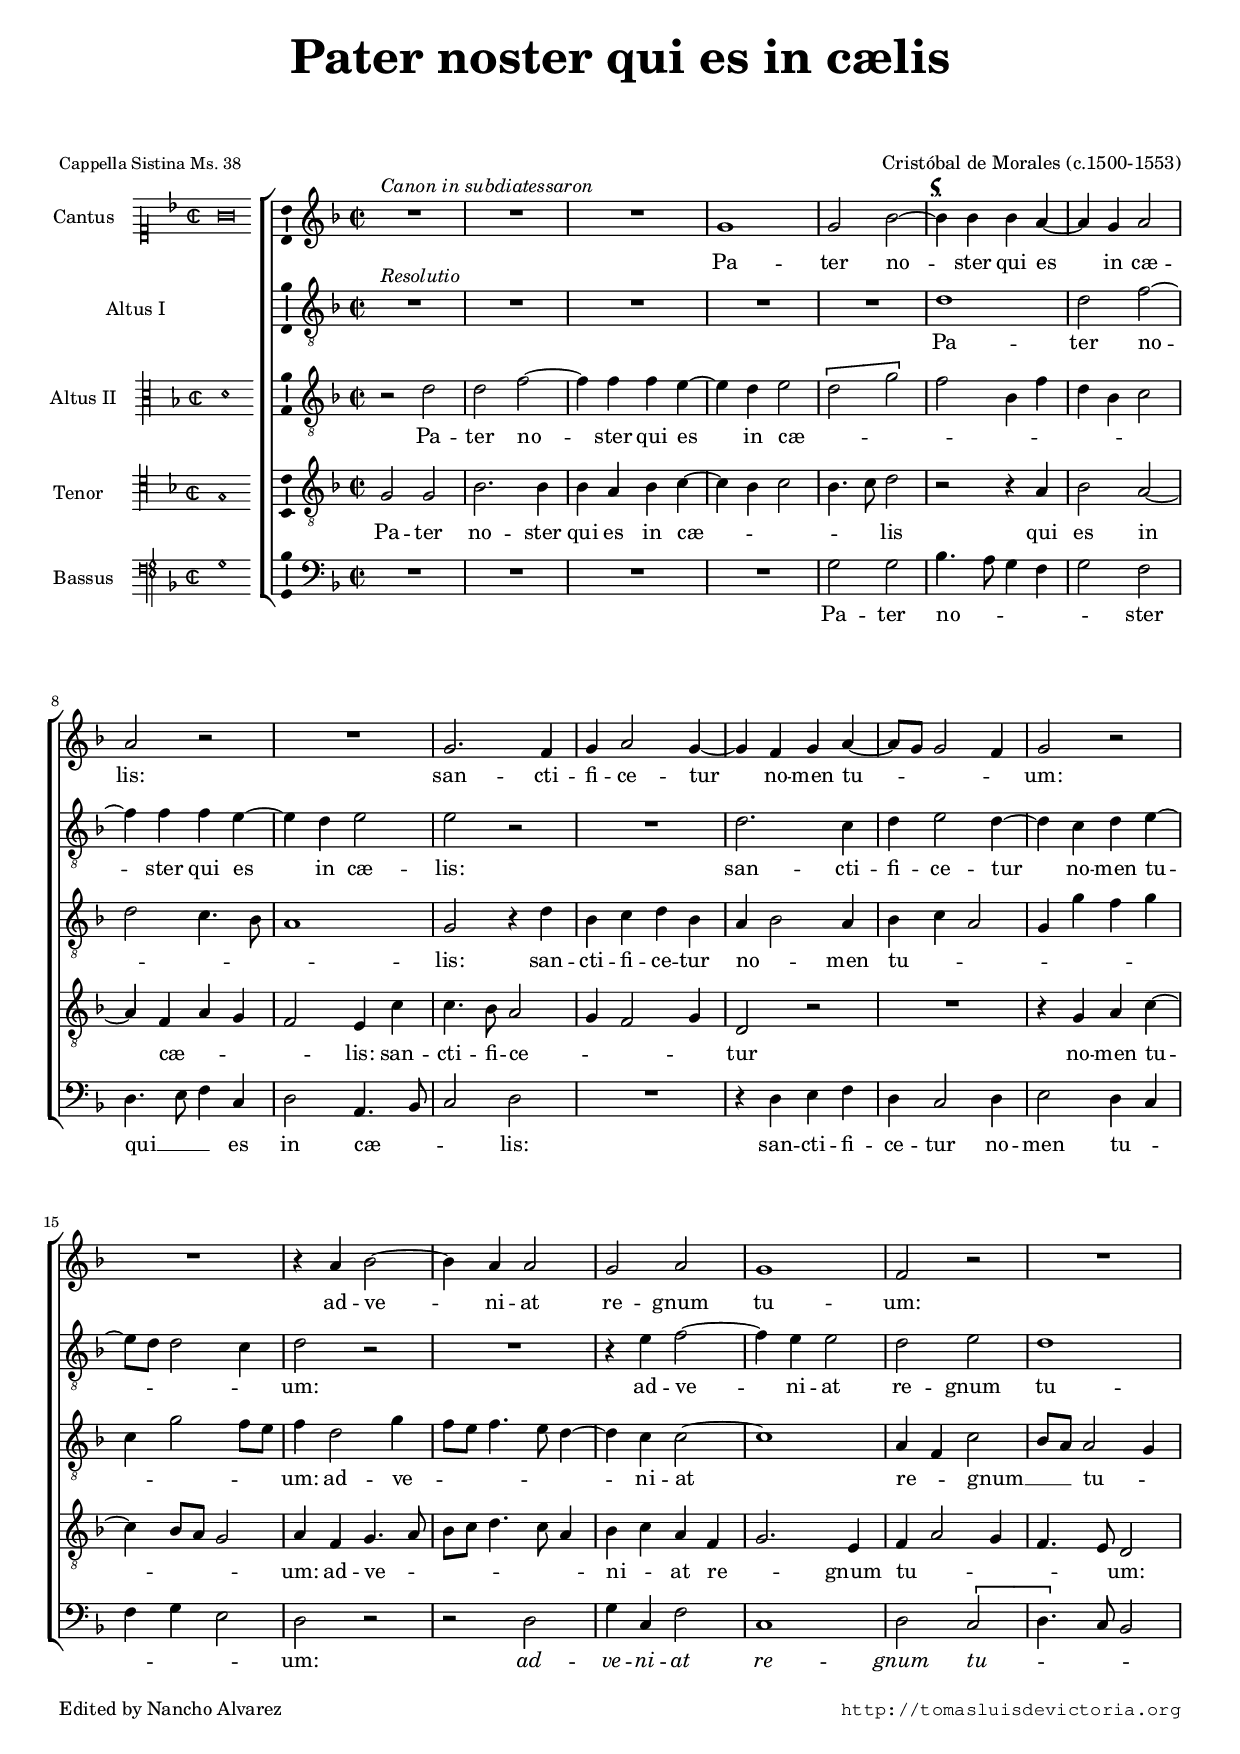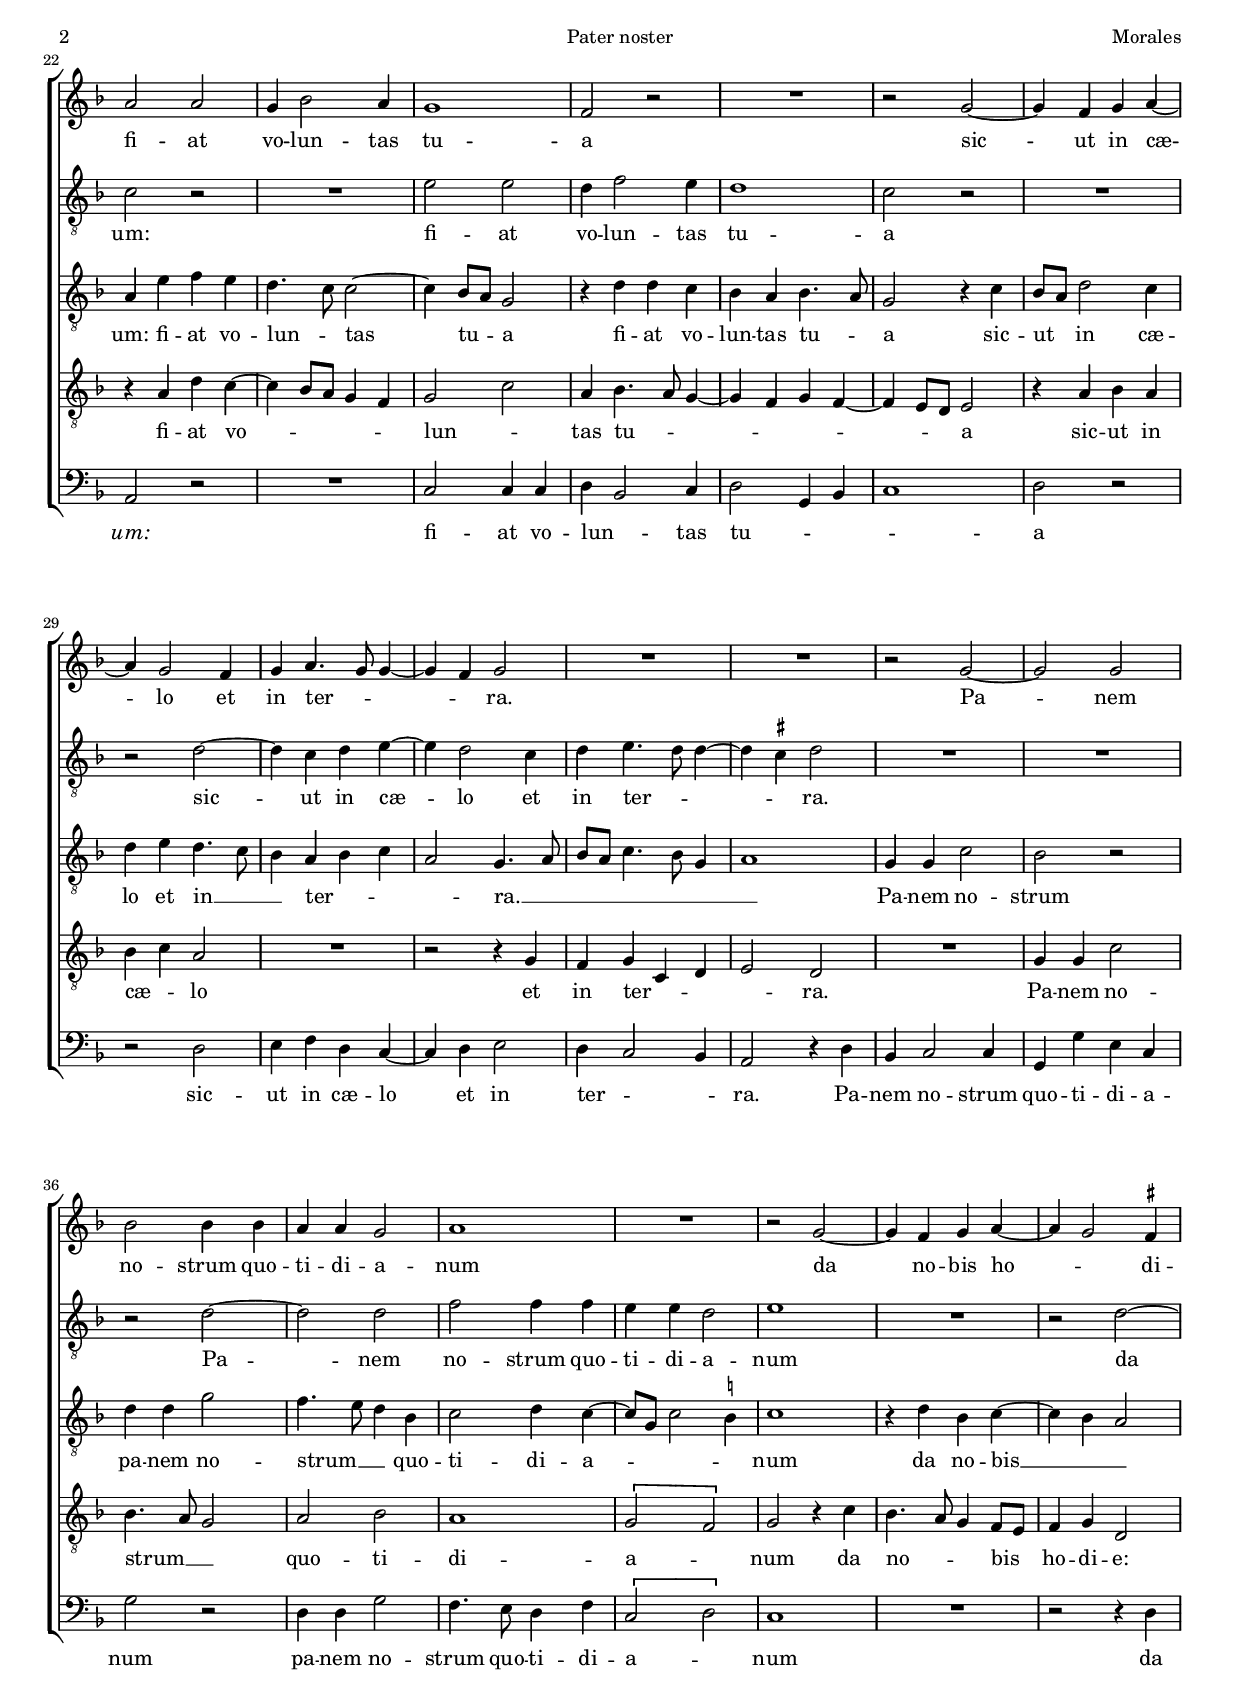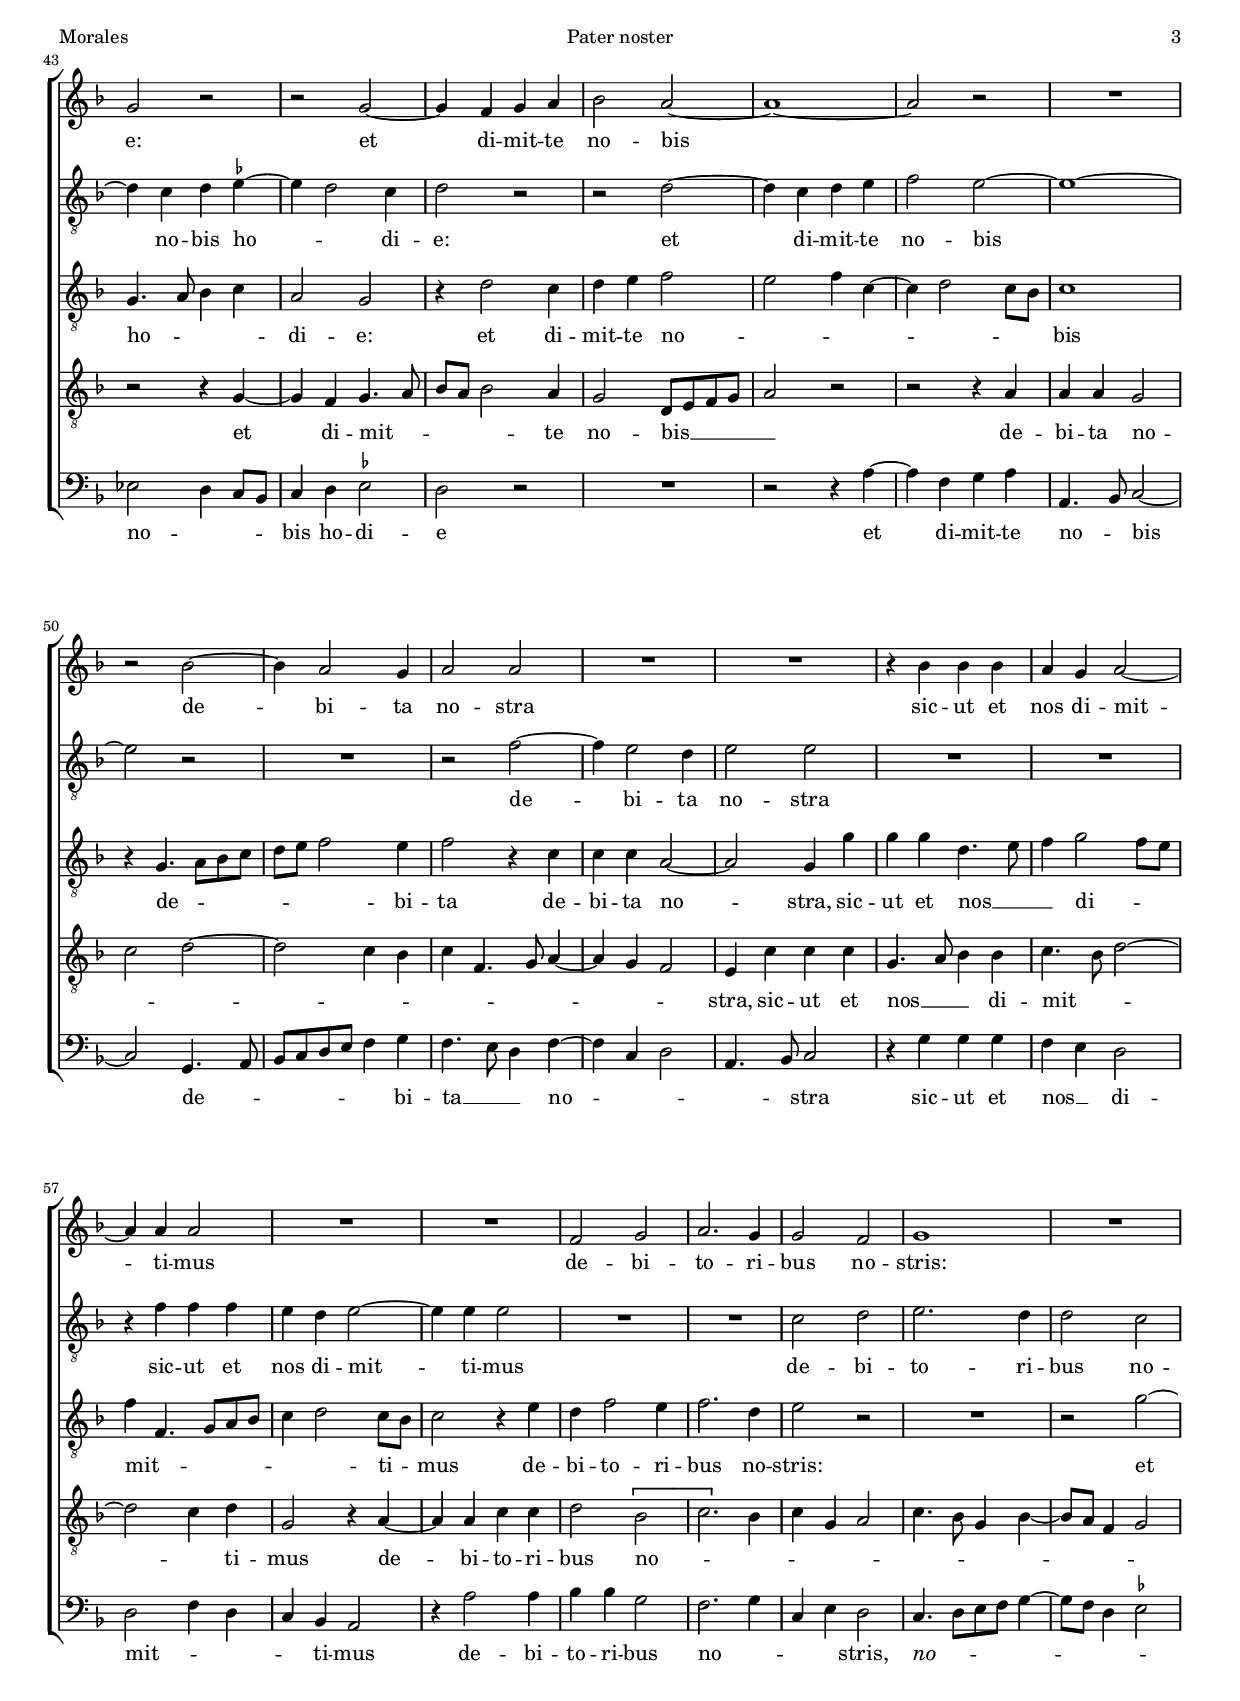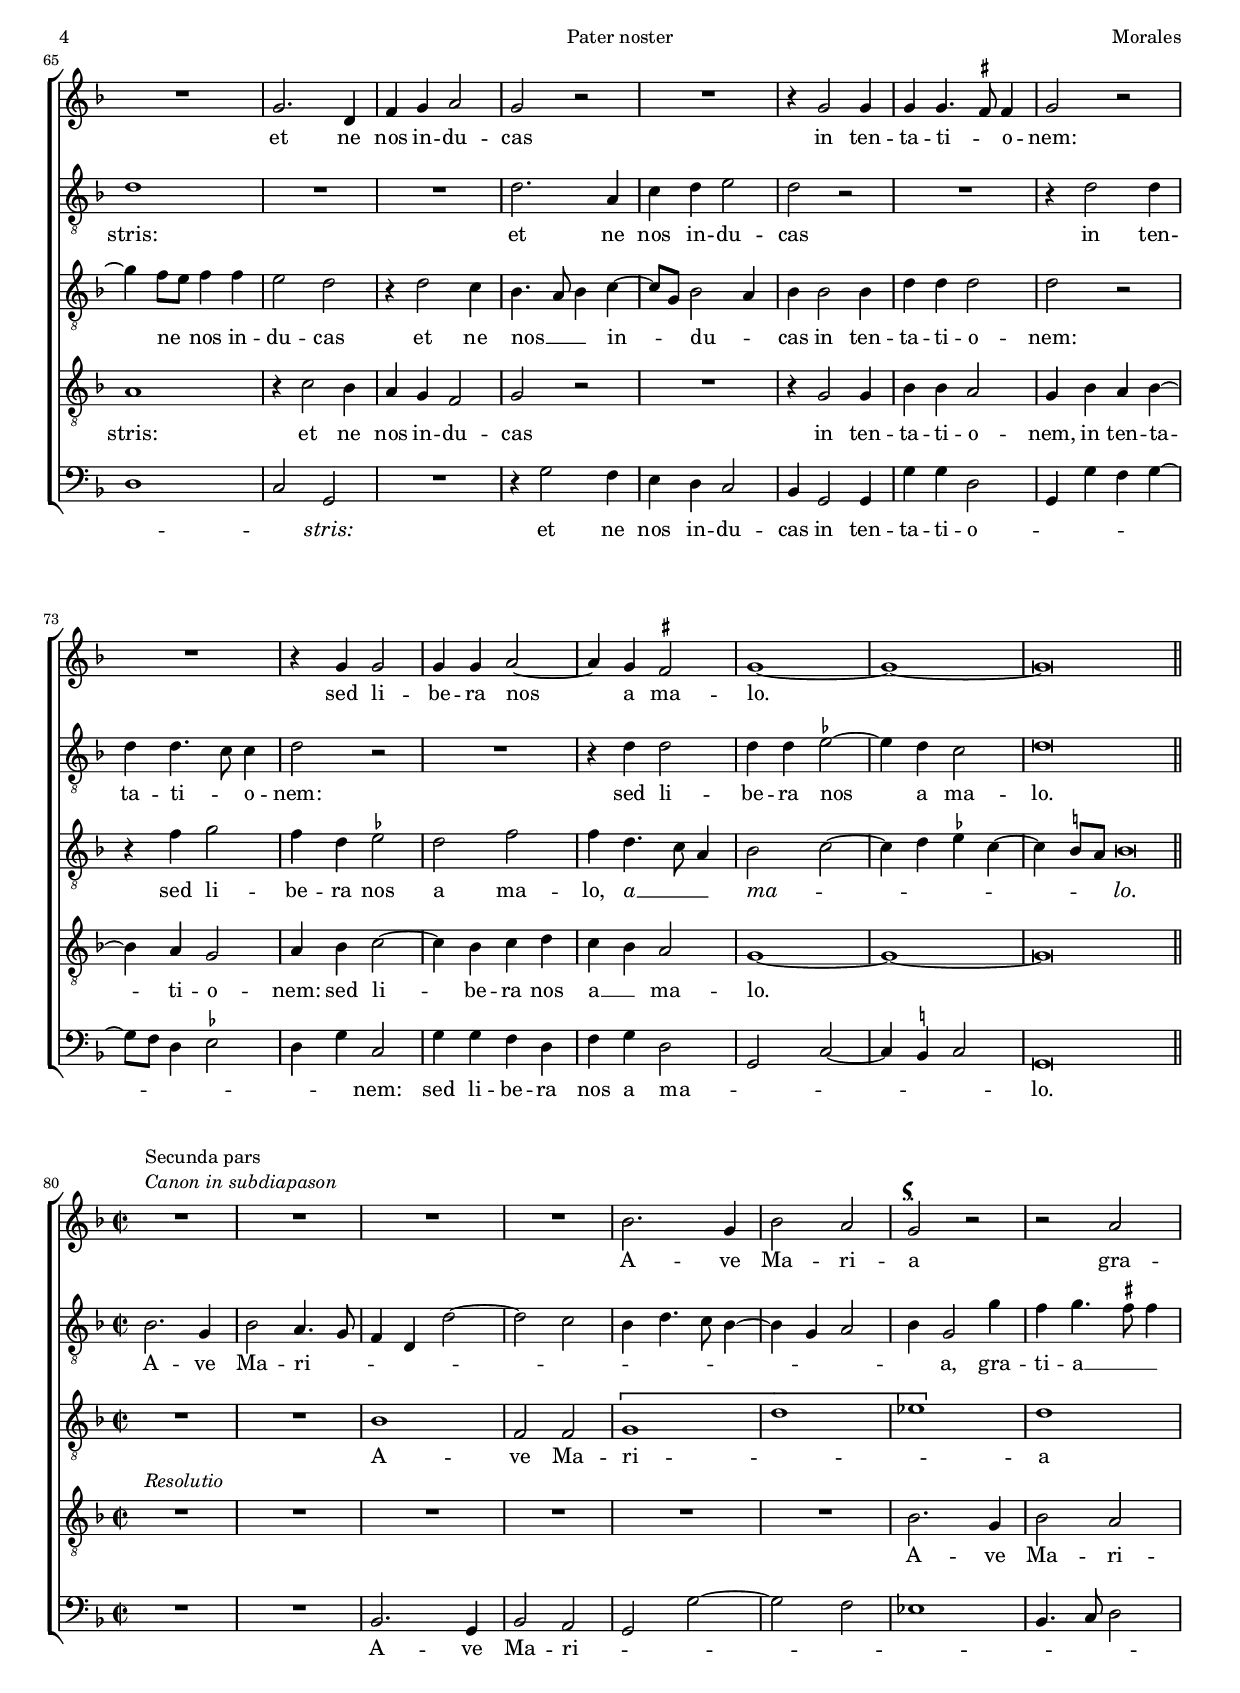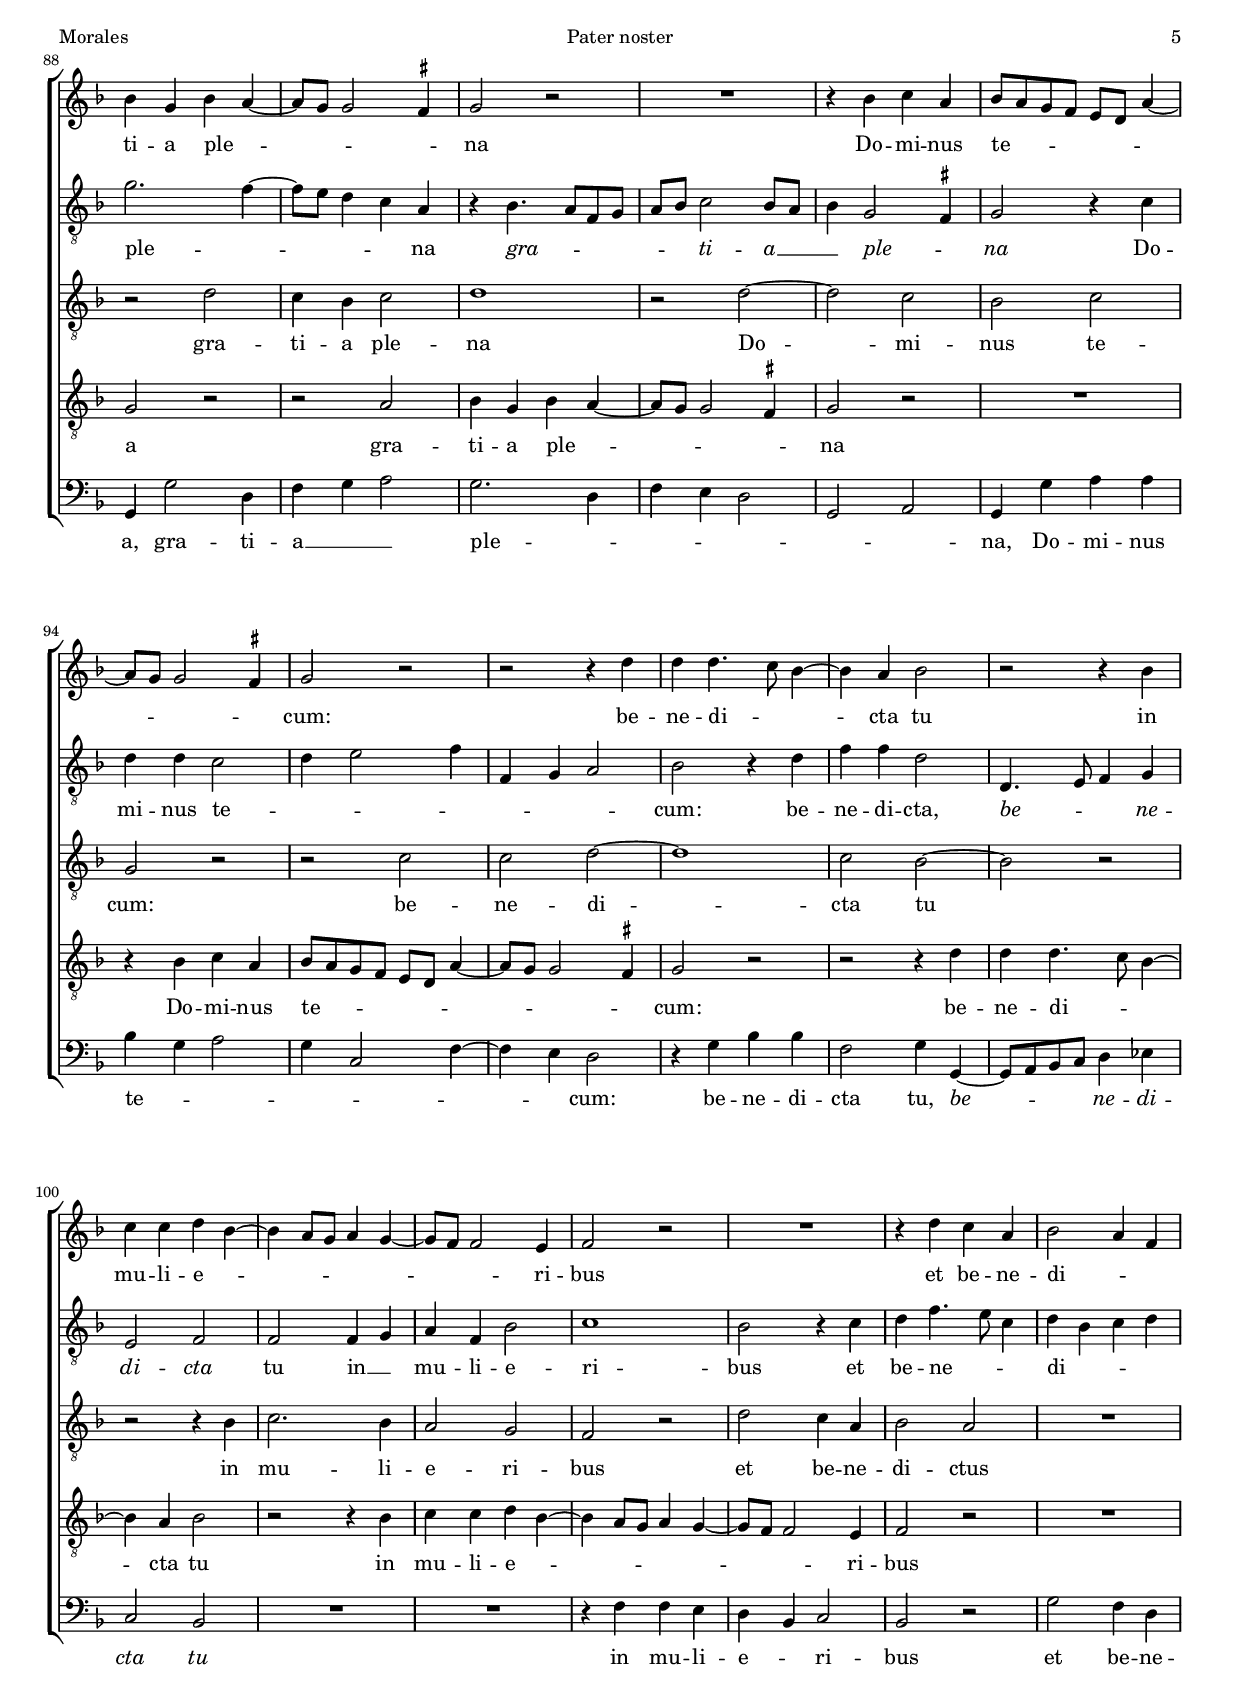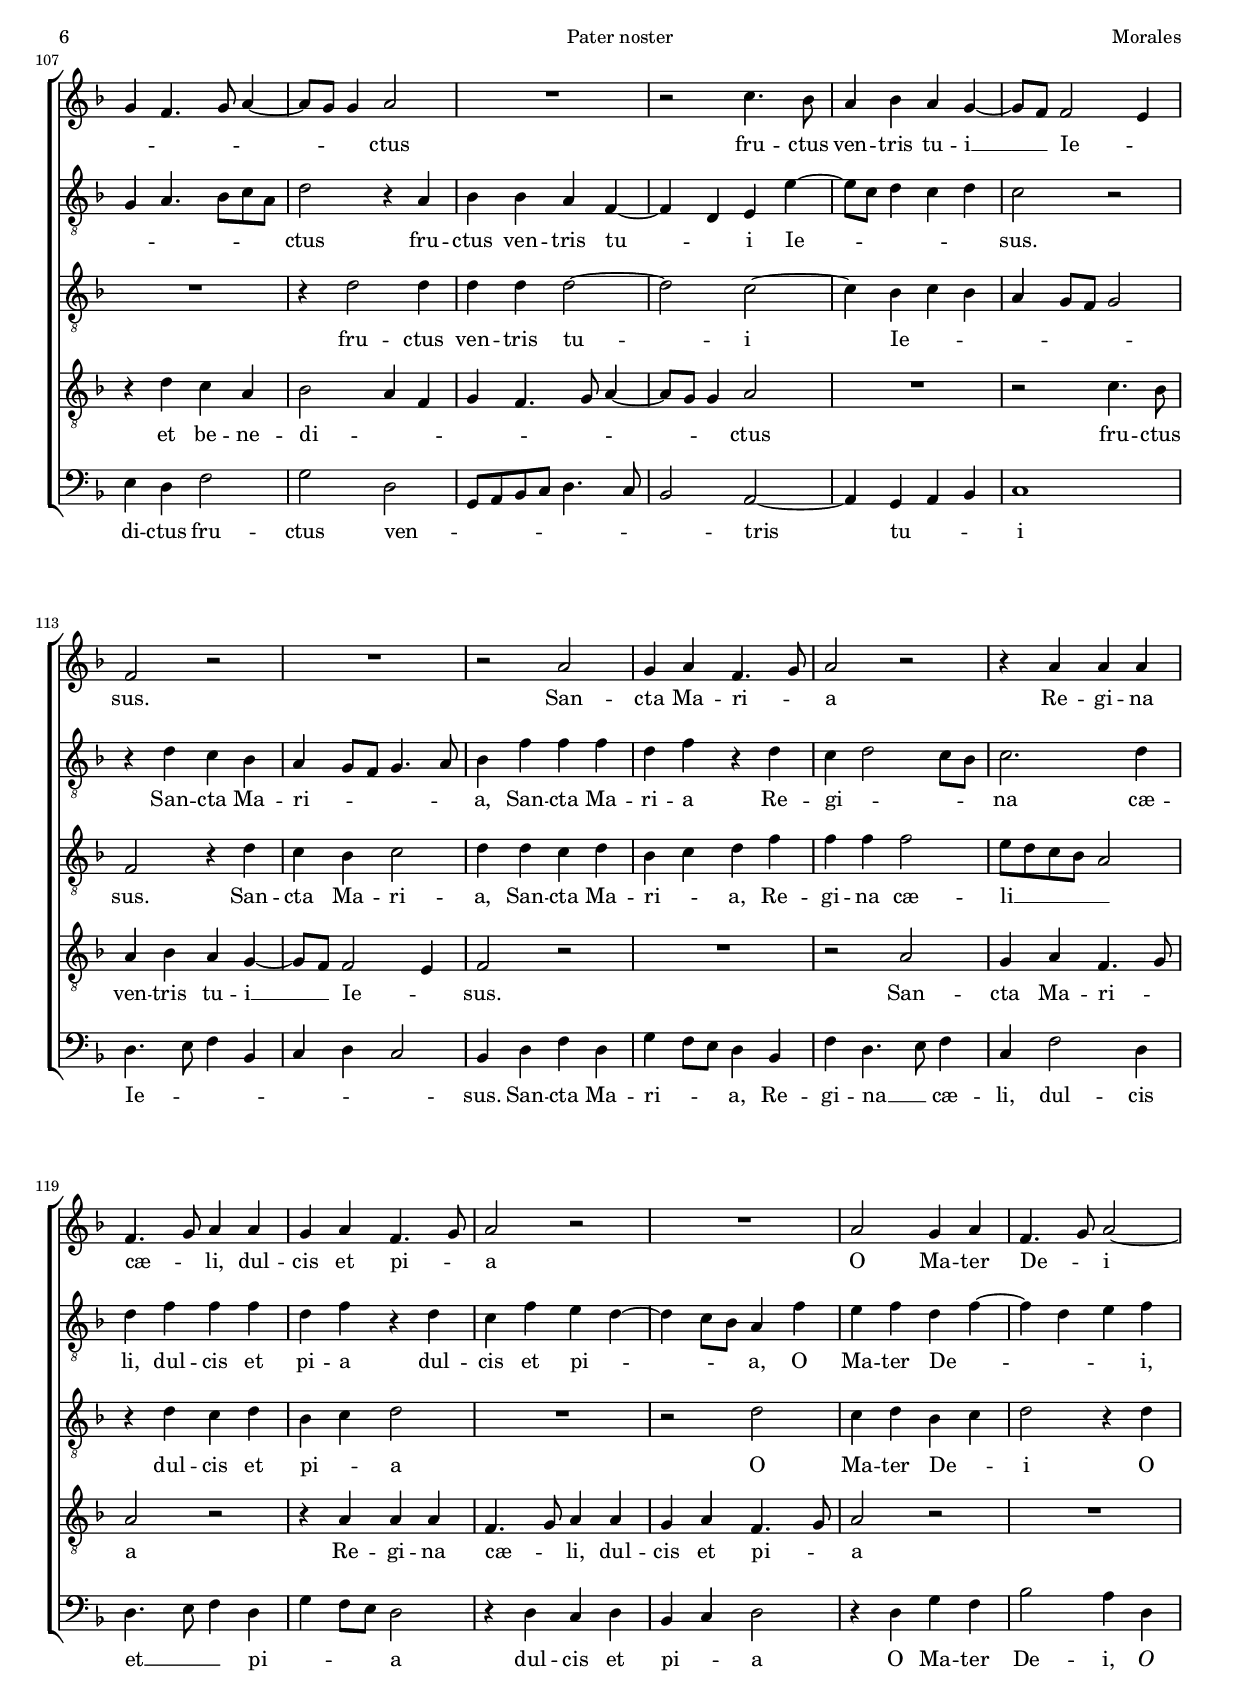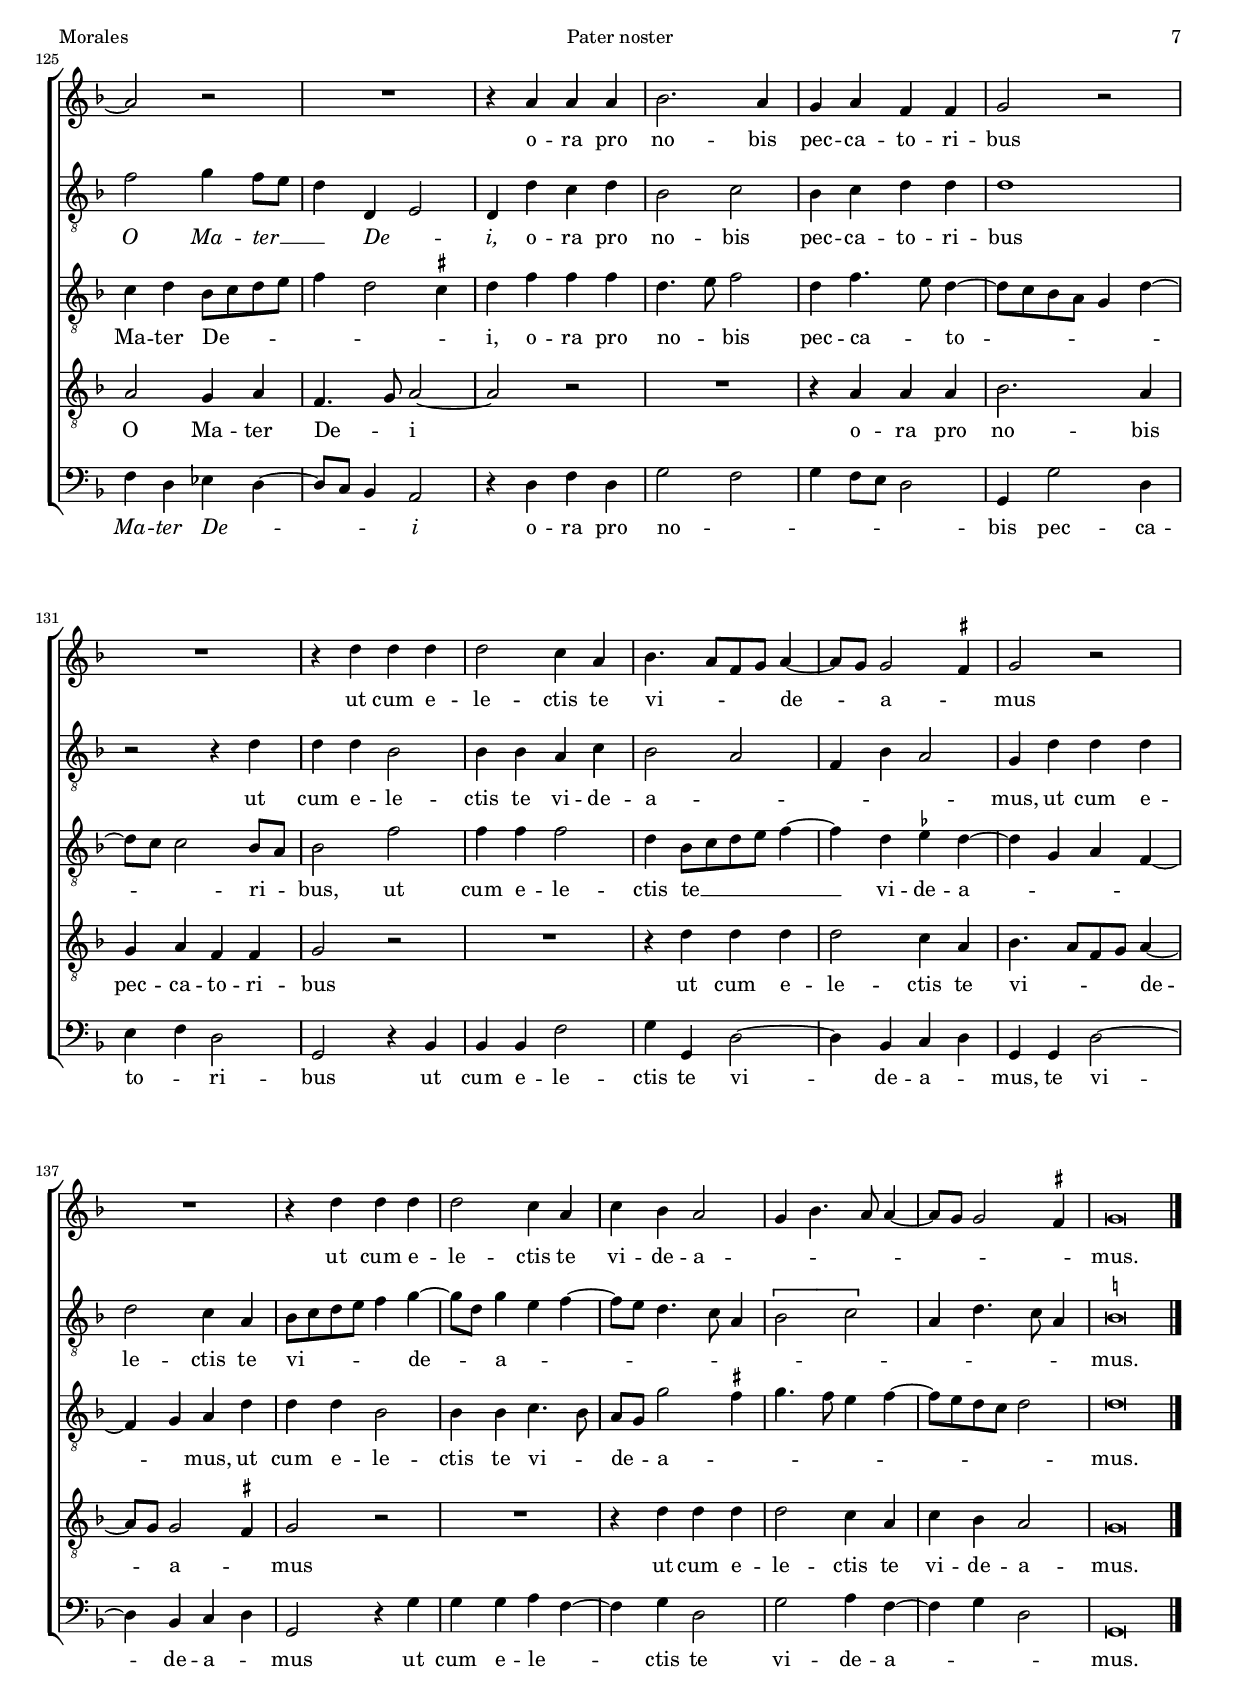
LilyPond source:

\version "2.18.0"

#(set-default-paper-size "a4")
#(set-global-staff-size 16.35)
#(ly:set-option 'point-and-click #f)
%mobile -s14.5 -i3.2

italicas=\override LyricText.font-shape = #'italic
rectas=\override LyricText.font-shape = #'upright
ss=\once \set suggestAccidentals = ##t
incipitwidth = 20

htitle="Pater noster"
hcomposer="Morales"

\header {
	title=\markup{\fontsize #4 "Pater noster qui es in cælis"}
	%subtitle=" "
	subsubtitle=\markup{\column{" " " " " "}}
	composer="Cristóbal de Morales (c.1500-1553)"
        pdfauthor=\composer
	%opus="(-)"
	poet=\markup{\smaller "Cappella Sistina Ms. 38"}
	% Ms. 38 Biblioteca Vaticana, Cappella Sistina
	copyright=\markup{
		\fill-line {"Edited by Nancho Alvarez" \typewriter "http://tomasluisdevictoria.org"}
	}
%	tagline=""
}

global={\key f \major \time 2/2 \skip 1*79 \bar "||" \break
	\override Score.TimeSignature.break-visibility = #'#(#f #t #t)
		\time 2/2 \skip 1*64 \bar "|."

}


cantus=\relative c''{
	\once \override TextScript.padding = #1
	s4*0^\markup{\italic "Canon in subdiatessaron"}
	R1*3
	g1
	g2 bes ~
	bes4^\markup{\smaller \musicglyph #"scripts.usignumcongruentiae"}
	 bes bes a ~
	a4 g a2
	a r
	R1
	g2. f4
	g4 a2 g4 ~
	g f g a ~
	a8 g g2 f4
	g2 r
	R1
	r4 a bes2 ~
	bes4 a a2
	g2 a
	g1
	f2 r
	R1
	a2 a
	g4 bes2 a4
	g1
	f2 r
	R1
	r2 g2 ~
	g4 f g a ~
	a g2 f4
	g a4. g8 g4 ~
	g4 f g2
	R1*2
	r2 g ~
	g g
	bes2 bes4 bes
	a a g2
	a1
	R1
	r2 g ~
	g4 f g a ~
	a g2 \ss fis4
	g2 r
	r g ~
	g4 f g a
	bes2 a ~
	a1 ~
	a2 r
	R1
	r2 bes ~
	bes4 a2 g4
	a2 a
	R1*2
	r4 bes4 bes bes
	a g a2 ~
	a4 a a2
	R1*2
	f2 g
	a2. g4
	g2 f
	g1
	R1*2
	g2. d4
	f g a2
	g2 r
	R1
	r4 g2 g4
	g g4. \ss fis8 fis4
	g2 r
	R1
	r4 g g2
	g4 g a2 ~
	a4 g \ss fis2
	g1 ~
	g ~
	g\breve*1/2
	\once \override TextScript.padding = #1.5
	s4*0^\markup{\column{"Secunda pars" \italic "Canon in subdiapason"}}
	R1*4
	bes2. g4
	bes2 a
	g2^\markup{\smaller \musicglyph #"scripts.usignumcongruentiae"} r
	r a
	bes4 g bes a ~
	a8 g g2 \ss fis4
	g2 r
	R1
	r4 bes c a
	bes8 a g f e d a'4 ~
	a8 g g2 \ss fis4
	g2 r
	r r4 d' 
	d4 d4. c8 bes4 ~
	bes a bes2
	r2 r4 bes
	c c d bes ~
	bes a8 g a4 g ~
	g8 f f2 e4
	f2 r
	R1
	r4 d' c a
	bes2 a4 f
	g f4. g8 a4 ~
	a8 g g4 a2
	R1
	r2 c4. bes8
	a4 bes a g ~
	g8 f f2 e4
	f2 r
	R1
	r2 a
	g4 a f4. g8
	a2 r
	r4 a a a
	f4. g8 a4 a
	g a f4. g8
	a2 r
	R1
	a2 g4 a
	f4. g8 a2 ~
	a r
	R1
	r4 a a a
	bes2. a4
	g a f f
	g2 r
	R1
	r4 d' d d
	d2 c4 a
	bes4. a8[ f g] a4 ~
	a8 g g2 \ss fis4
	g2 r
	R1
	r4 d' d d
	d2 c4 a 
	c bes a2
	g4 % ^\markup{\smaller \musicglyph #"scripts.usignumcongruentiae"}
	 bes4. a8 a4 ~
	a8 g g2 \ss fis4
	g\breve*1/2
}

altus=\relative c'{
	\once \override TextScript.padding = #1
	s4*0^\markup{\italic "Resolutio"}
	R1*5
	d1
	d2 f ~
	f4 f f e ~
	e d e2
	e2 r
	R1
	d2. c4
	d e2 d4 ~
	d c d e ~
	e8 d d2 c4
	d2 r
	R1
	r4 e4 f2 ~
	f4 e e2
	d2 e
	d1
	c2 r
	R1
	e2 e
	d4 f2 e4
	d1
	c2 r
	R1
	r2 d ~
	d4 c d e ~
	e4 d2 c4
	d4 e4. d8 d4 ~
	d \ss cis4 d2
	R1*2
	r2 d2 ~
	d d
	f2 f4 f
	e e d2
	e1
	R1
	r2 d2 ~
	d4 c d \ss ees4 ~
	ees d2 c4
	d2 r
	r d2 ~
	d4 c d e
	f2 e ~
	e1 ~
	e2 r
	R1
	r2 f2 ~
	f4 e2 d4
	e2 e
	R1*2
	r4 f f f
	e d e2 ~
	e4 e e2
	R1*2
	c2 d
	e2. d4
	d2 c
	d1
	R1*2
	d2. a4
	c4 d e2
	d r
	R1
	r4 d2 d4
	d d4. c8 c4 
	d2 r
	R1
	r4 d d2
	d4 d \ss ees2 ~ % CSIC e
	ees4 d c2
	d\breve*1/2
	bes2. g4
	bes2 a4. g8
	f4 d d'2 ~
	d c
	bes4 d4. c8 bes4 ~
	bes g a2
	bes4 g2 g'4
	f4 g4. \ss fis8 fis4
	g2. f4 ~
	f8 e d4 c a
	r4 bes4. a8 f g
	a bes c2 bes8 a
	bes4 g2 \ss fis4
	g2 r4 c
	d d c2
	d4 e2 f4
	f, g a2
	bes2 r4 d
	f f d2
	d,4. e8 f4 g
	e2 f % CSIC \ss ees
	f2 f4 g
	a4 f bes2
	c1
	bes2 r4 c
	d4 f4. e8 c4 % CSIC \ss ees
	d4 bes c d
	g,4 a4. bes8 c a
	d2 r4 a
	bes bes a f ~
	f d e e' ~
	e8 c d4 c d
	c2 r
	r4 d c bes
	a4 g8 f g4. a8
	bes4 f' f f
	d f r d
	c d2 c8 bes
	c2. d4
	d f f f
	d f r d
	c f e d ~
	d c8 bes a4 f'
	e4 f d f ~
	f d e f
	f2 g4 f8 e
	d4 d, e2
	d4 d' c d
	bes2 c
	bes4 c d d
	d1
	r2 r4 d
	d d bes2
	bes4 bes a c
	bes2 a
	f4 bes a2
	g4 d' d d
	d2 c4 a
	bes8 c d e f4 g ~
	g8 d g4 e f ~
	f8 e d4. c8 a4
	\[bes2 c\]
	a4 d4. c8 a4
	\ss b\breve*1/2
}

altusdos=\relative c'{
	r2 d 
	d f ~
	f4 f f e ~
	e d e2
	\[d2 g\]
	f2 bes,4 f'
	d bes c2
	d c4. bes8
	a1
	g2 r4 d'
	bes4 c d bes
	a bes2 a4
	bes c a2
	g4 g' f g
	c, g'2 f8 e
	f4 d2 g4
	f8 e f4. e8 d4 ~
	d c c2 ~
	c1
	a4 f c'2
	bes8 a a2 g4
	a4 e' f e
	d4. c8 c2 ~
	c4 bes8 a g2
	r4 d' d c
	bes4 a bes4. a8
	g2 r4 c
	bes8 a d2 c4
	d e d4. c8
	bes4 a bes c
	a2 g4. a8
	bes a c4. bes8 g4
	a1
	g4 g c2
	bes r
	d4 d g2
	f4. e8 d4 bes
	c2 d4 c ~
	c8 g c2 \ss b4
	c1
	r4 d bes c ~
	c4 bes a2
	g4. a8 bes4 c
	a2 g
	r4 d'2 c4
	d e f2
	e2 f4 c ~
	c d2 c8 bes
	c1
	r4 g4. a8 bes c
	d e f2 e4
	f2 r4 c
	c c a2 ~
	a g4 g'
	g g d4. e8
	f4 g2 f8 e
	f4 f,4. g8 a bes
	c4 d2 c8 bes % CSIC \ss b
	c2 r4 e
	d f2 e4
	f2. d4
	e2 r
	R1
	r2 g ~
	g4 f8 e f4 f
	e2 d
	r4 d2 c4
	bes4. a8 bes4 c ~
	c8 g bes2 a4
	bes4 bes2 bes4
	d d d2
	d r
	r4 f g2
	f4 d \ss ees2
	d f
	f4 d4. c8 a4
	bes2 c ~
	c4 d \ss ees c ~
	c \ss b8 a b\breve*1/4
	R1*2
	bes1
	f2 f
	\[g1
	d'
	ees\]
	d
	r2 d
	c4 bes c2
	d1
	r2 d ~
	d2 c
	bes c
	g r
	r c
	c d ~
	d1
	c2 bes ~
	bes r
	r r4 bes
	c2. bes4
	a2 g
	f r
	d' c4 a
	bes2 a
	R1*2
	r4 d2 d4
	d d d2 ~
	d c ~
	c4 bes c bes
	a4 g8 f g2
	f2 r4 d'
	c bes c2
	d4 d c d
	bes c d f
	f f f2
	e8 d c bes a2
	r4 d c d
	bes c d2
	R1
	r2 d
	c4 d bes c
	d2 r4 d
	c d bes8 c d e
	f4 d2 \ss cis4
	d f f f
	d4 .e8 f2
	d4 f4. e8 d4 ~
	d8 c bes a g4 d' ~
	d8 c c2 bes8 a
	bes2 f'
	f4 f f2
	d4 bes8[ c d e] f4 ~
	f d \ss ees d ~
	d g, a f ~
	f g a d
	d4 d bes2
	bes4 bes c4. bes8
	a g g'2 \ss fis4
	g4. f8 e4 f ~
	f8 e d c d2
	d\breve*1/2
}

tenor=\relative c'{
	g2 g
	bes2. bes4
	bes a bes c ~
	c bes c2
	bes4. c8 d2
	r2 r4 a
	bes2 a ~
	a4 f a g
	f2 e4 c'
	c4. bes8 a2
	g4 f2 g4
	d2 r
	R1
	r4 g a c ~
	c bes8 a g2
	a4 f g4. a8
	bes c d4. c8 a4
	bes c a f
	g2. e4
	f4 a2 g4
	f4. e8 d2
	r4 a' d c ~
	c bes8 a g4 f
	g2 c
	a4 bes4. a8 g4 ~
	g4 f g f ~
	f e8 d e2
	r4 a bes a
	bes c a2
	R1
	r2 r4 g
	f g c, d
	e2 d
	R1
	g4 g c2
	bes4. a8 g2
	a bes
	a1
	\[g2 f\]
	g2 r4 c
	bes4. a8 g4 f8 e
	f4 g d2
	r2 r4 g ~
	g f g4. a8
	bes a bes2 a4
	g2 d8 e f g
	a2 r
	r2 r4 a
	a a g2
	c2 d ~
	d c4 bes
	c4 f,4. g8 a4 ~
	a g f2
	e4 c' c c
	g4. a8 bes4 bes
	c4. bes8 d2 ~
	d2 c4 d
	g,2 r4 a ~
	a a c c
	d2 \[bes
	c2.\] bes4
	c g a2
	c4. bes8 g4 bes ~
	bes8 a f4 g2
	a1
	r4 c2 bes4
	a4 g f2
	g r
	R1
	r4 g2 g4
	bes bes a2
	g4 bes a bes ~
	bes a g2
	a4 bes c2 ~
	c4 bes c d
	c bes a2
	g1 ~
	g ~
	g\breve*1/2
	\once \override TextScript.padding = #1.5
	s4*0^\markup{\italic "Resolutio"}
	R1*6
	bes2. g4
	bes2 a
	g r
	r a
	bes4 g bes a ~
	a8 g g2 \ss fis4
	g2 r
	R1
	r4 bes c a
	bes8 a g f e d a'4 ~
	a8 g g2 \ss fis4
	g2 r
	r2 r4 d'
	d d4. c8 bes4 ~
	bes a bes2
	r2 r4 bes
	c c d bes ~
	bes a8 g a4 g ~
	g8 f f2 e4 % CSIC \ss ees
	f2 r
	R1
	r4 d' c a
	bes2 a4 f
	g4 f4. g8 a4 ~
	a8 g g4 a2
	R1
	r2 c4. bes8
	a4 bes a g ~
	g8 f f2 e4
	f2 r
	R1
	r2 a
	g4 a f4. g8
	a2 r
	r4 a a a
	f4. g8 a4 a
	g a f4. g8
	a2 r
	R1
	a2 g4 a
	f4. g8 a2 ~
	a r
	R1
	r4 a a a
	bes2. a4
	g a f f
	g2 r
	R1
	r4 d' d d
	d2 c4 a
	bes4. a8[ f g] a4 ~
	a8 g g2 \ss fis4
	g2 r
	R1
	r4 d' d d
	d2 c4 a
	c bes a2
	g\breve*1/2
}

bassus=\relative c'{
	R1*4
	g2 g
	bes4. a8 g4 f
	g2 f
	d4. e8 f4 c
	d2 a4. bes8
	c2 d
	R1
	r4 d e f
	d c2 d4
	e2 d4 c
	f g e2
	d2 r
	r d
	g4 c, f2
	c1
	d2 \[c
	d4.\] c8 bes2
	a r
	R1
	c2 c4 c
	d bes2 c4
	d2 g,4 bes
	c1
	d2 r
	r d
	e4 f d c ~
	c4 d e2
	d4 c2 bes4
	a2 r4 d
	bes c2 c4
	g g' e c
	g'2 r
	d4 d g2
	f4. e8 d4 f
	\[c2 d\]
	c1
	R1
	r2 r4 d
	ees2 d4 c8 bes
	c4 d \ss ees2
	d r
	R1
	r2 r4 a' ~
	a f g a
	a,4. bes8 c2 ~
	c g4. a8
	bes c d e f4 g
	f4. e8 d4 f ~
	f c d2
	a4. bes8 c2
	r4 g' g g
	f e d2
	d2 f4 d
	c bes a2
	r4 a'2 a4
	bes bes g2
	f2. g4
	c,4 e d2
	c4. d8[ e f] g4 ~
	g8 f d4 \ss ees2
	d1
	c2 g
	R1
	r4 g'2 f4
	e4 d c2
	bes4 g2 g4
	g'4 g d2
	g,4 g' f g ~
	g8 f d4 \ss ees2
	d4 g c,2
	g'4 g f d
	f g d2
	g,2 c ~
	c4 \ss b c2 
	g\breve*1/2 
	R1*2
	bes2. g4
	bes2 a
	g g' ~
	g f
	ees1
	bes4. c8 d2
	g,4 g'2 d4
	f g a2
	g2. d4
	f4 e d2 % CSIC \ss ees
	g,2 a
	g4 g' a a
	bes g a2
	g4 c,2 f4 ~
	f e d2 % CSIC \ss ees
	r4 g bes bes
	f2 g4 g, ~
	g8 a bes c d4 ees
	c2 bes
	R1*2
	r4 f' f e % CSIC \ss ees
	d4 bes c2
	bes r
	g'2 f4 d
	e4 d f2 % CSIC \ss ees
	g2 d
	g,8 a bes c d4. c8
	bes2 a ~
	a4 g a bes
	c1
	d4. e8 f4 bes,
	c d c2
	bes4 d f d
	g f8 e d4 bes
	f' d4. e8 f4
	c4 f2 d4
	d4. e8 f4 d
	g f8 e d2
	r4 d c d 
	bes c d2
	r4 d g f
	bes2 a4 d,
	f d ees d ~
	d8 c bes4 a2
	r4 d f d
	g2 f
	g4 f8 e d2
	g,4 g'2 d4
	e f d2
	g,2 r4 bes
	bes bes f'2
	g4 g, d'2 ~
	d4 bes c d
	g, g d'2 ~
	d4 bes c d
	g,2 r4 g' 
	g g a f ~
	f g d2
	g a4 f ~
	f g d2
	g,\breve*1/2
}

textocantus=\lyricmode{
Pa -- ter no -- ster qui es in cæ -- lis:
san -- cti -- fi -- ce -- tur no -- men tu -- _ _ _ um:
ad -- ve -- ni -- at re -- gnum tu -- um:
fi -- at vo -- lun -- tas tu -- a
sic -- ut in cæ -- lo et in ter -- _ _ _ ra.
Pa -- nem no -- strum quo -- ti -- di -- a -- num
da no -- bis ho -- _ di -- e:
et di -- mit -- te no -- bis
de -- bi -- ta no -- stra
sic -- ut et nos di -- mit -- ti -- mus
de -- bi -- to -- ri -- bus no -- stris:
et ne nos in -- du -- cas
in ten -- ta -- ti -- _ o -- nem:
sed li -- be -- ra nos a ma -- lo.
A -- ve Ma -- ri -- a
gra -- ti -- a ple -- _ _ _ _ na
Do -- mi -- nus te -- _ _ _ _ _ _ _ _ _ cum:
be -- ne -- di -- _ _ cta tu
in mu -- li -- e -- _ _ _ _ _ _ _ ri -- bus
et be -- ne -- di -- _ _ _ _ _ _ _ _ ctus
fru -- ctus ven -- tris tu -- i __ _ Ie -- _ sus.
San -- cta Ma -- ri -- _ a
Re -- gi -- na cæ -- _ li,
dul -- cis et pi -- _ a
O Ma -- ter De -- _ i
o -- ra pro no -- bis pec -- ca -- to -- ri -- bus
ut cum e -- le -- ctis te vi -- _ _ _ de -- _ a -- _ mus
ut cum e -- le -- ctis te vi -- de -- a -- _ _ _ _ _ _ _ mus.
}

textoaltus=\lyricmode{
Pa -- ter no -- ster qui es in cæ -- lis:
san -- cti -- fi -- ce -- tur no -- men tu -- _ _ _ um:
ad -- ve -- ni -- at re -- gnum tu -- um:
fi -- at vo -- lun -- tas tu -- a
sic -- ut in cæ -- lo et in ter -- _ _ _ ra.
Pa -- nem no -- strum quo -- ti -- di -- a -- num
da no -- bis ho -- _ di -- e:
et di -- mit -- te no -- bis
de -- bi -- ta no -- stra
sic -- ut et nos di -- mit -- ti -- mus
de -- bi -- to -- ri -- bus no -- stris:
et ne nos in -- du -- cas
in ten -- ta -- ti -- _ o -- nem:
sed li -- be -- ra nos a ma -- lo.
A -- ve Ma -- ri -- _ _ _ _ _ _ _ _ _ _ _ _ a,
gra -- ti -- a __ _ _ ple -- _ _ _ _ na
\italicas
gra -- _ _ _ _ _ ti -- a __ _ _ ple -- _ na
\rectas 
Do -- mi -- nus te -- _ _ _ _ _ _ cum:
be -- ne -- di -- cta,
\italicas 
be -- _ _ ne -- di -- cta
\rectas 
tu in __ _ mu -- li -- e -- ri -- bus
et be -- ne -- _ _ di -- _ _ _ _ _ _ _ _ ctus
fru -- ctus ven -- tris tu -- _ i Ie -- _ _ _ _ sus.
San -- cta Ma -- ri -- _ _ _ _ a,
San -- cta Ma -- ri -- a
Re -- gi -- _ _ _ na
cæ -- li,
dul -- cis et pi -- a
dul -- cis et pi -- _ _ _ a,
O Ma -- ter De -- _ _ _ i,
\italicas 
O Ma -- ter __ _ _ De -- _ i,
\rectas 
o -- ra pro no -- bis pec -- ca -- to -- ri -- bus
ut cum e -- le -- ctis te vi -- de -- a -- _ _ _ _ mus,
ut cum e -- le -- ctis te vi -- _ _ _ _ de -- _ a -- _ _ _ _ _ _ _ _ _ _ _ _ mus.
}

textoaltusdos=\lyricmode{
Pa -- ter no -- ster qui es in cæ -- _ _ _ _ _ _ _ _ _ _ _ _ lis:
san -- cti -- fi -- ce -- tur no -- _ men tu -- _ _ _ _ _ _ _ _ _ _ um:
ad -- ve -- _ _ _ _ _ ni -- at
re -- _ gnum __ _ _ tu -- _ um:
fi -- at vo -- lun -- _ tas tu -- _ a
fi -- at vo -- lun -- tas tu -- _ a
sic -- ut _ in cæ -- lo et in __ _ _ ter -- _ _ _ ra. __ _ _ _ _ _ _ _ 
Pa -- nem no -- strum
pa -- nem no -- strum __ _ _ quo -- ti -- di -- a -- _ _ _ num
da no -- bis __ _ _ ho -- _ _ _ di -- e:
et di -- mit -- te no -- _ _ _ _ _ _ bis
de -- _ _ _ _ _ _ bi -- ta
de -- bi -- ta no -- stra,
sic -- ut et nos __ _ _ di -- _ _ mit -- _ _ _ _ _ _ ti -- _ mus
de -- bi -- to -- ri -- bus no -- stris:
et ne _ nos in -- du -- cas
et ne nos __ _ _ in -- _ du -- _ cas in ten -- ta -- ti -- o -- nem:
sed li -- be -- ra nos a ma -- lo,
\italicas 
a __ _ _ ma -- _ _ _ _ _ _ lo.
\rectas 
A -- ve Ma -- ri -- _ _ a
gra -- ti -- a ple -- na
Do -- mi -- nus te -- cum:
be -- ne -- di -- cta tu
in mu -- li -- e -- ri -- bus
et be -- ne -- di -- ctus
fru -- ctus ven -- tris tu -- i Ie -- _ _ _ _ _ _ sus.
San -- cta Ma -- ri -- a,
San -- cta Ma -- ri -- _ a,
Re -- gi -- na cæ -- li __ _ _ _ _ 
dul -- cis et pi -- _ a
O Ma -- ter De -- _ i
O Ma -- ter De -- _ _ _ _ _ _ i,
o -- ra pro no -- _ bis pec -- ca -- _ to -- _ _ _ _ _ _ _ ri -- _ bus,
ut cum e -- le -- ctis te __ _ _ _ _ vi -- de -- a -- _ _ _ _ mus,
ut cum e -- le -- ctis te vi -- _ de -- _ a -- _ _ _ _ _ _ _ _ _ mus.
}

textotenor=\lyricmode{
Pa -- ter no -- ster qui es in cæ -- _ _ _ _ lis
qui es in cæ -- _ _ _ lis:
san -- cti -- fi -- ce -- _ _ _ tur
no -- men tu -- _ _ _ um:
ad -- ve -- _ _ _ _ _ _ ni -- _ at re -- _ gnum tu -- _ _ _ _ um:
fi -- at vo -- _ _ _ _ lun -- _ tas tu -- _ _ _ _ _ _ _ a
sic -- ut in cæ -- _ lo et in ter -- _ _ _ ra.
Pa -- nem no -- strum __ _ _ quo -- ti -- di -- a -- _ num
da no -- _ _ bis _ ho -- di -- e:
et di -- mit -- _ _ _ _ te no -- bis __ _ _ _ _
de -- bi -- ta no -- _ _ _ _ _ _ _ _ _ _ stra,
sic -- ut et nos __ _ _ di -- mit -- _ _ _ ti -- mus
de -- bi -- to -- ri -- bus no -- _ _ _ _ _ _ _ _ _ _ _ _ stris:
et ne nos in -- du -- cas in ten -- ta -- ti -- o -- nem,
in ten -- ta -- ti -- o -- nem:
sed li -- be -- ra nos a __ _ ma -- lo.
A -- ve Ma -- ri -- a
gra -- ti -- a ple -- _ _ _ _ na
Do -- mi -- nus te -- _ _ _ _ _ _ _ _ _ cum:
be -- ne -- di -- _ _ cta tu
in mu -- li -- e -- _ _ _ _ _ _ _ ri -- bus
et be -- ne -- di -- _ _ _ _ _ _ _ _ ctus
fru -- ctus ven -- tris tu -- i __ _ Ie -- _ sus.
San -- cta Ma -- ri -- _ a
Re -- gi -- na cæ -- _ li,
dul -- cis et pi -- _ a
O Ma -- ter De -- _ i
o -- ra pro no -- bis pec -- ca -- to -- ri -- bus
ut cum e -- le -- ctis te vi -- _ _ _ de -- _ a -- _ mus
ut cum e -- le -- ctis te vi -- de -- a -- mus.

}

textobassus=\lyricmode{
Pa -- ter no -- _ _ _ _ ster qui __ _ _ es in cæ -- _ _ lis:
san -- cti -- fi -- ce -- tur no -- men tu -- _ _ _ _ um:
\italicas ad -- ve -- ni -- at re -- gnum tu -- _ _ _ um: \rectas 
fi -- at vo -- lun -- _ tas tu -- _ _ _ a
sic -- ut in cæ -- lo et in ter -- _ _ ra.
Pa -- nem no -- strum quo -- ti -- di -- a -- num
pa -- nem no -- strum quo -- ti -- di -- a -- _ num
da no -- _ _ _ bis ho -- di -- e
et di -- mit -- te no -- _ bis de -- _ _ _ _ _ _ bi -- ta __ _ _ no -- _ _ _ _ stra
sic -- ut et nos __ _ di -- mit -- _ _ _ ti -- mus
de -- bi -- to -- ri -- bus no -- _ _ _ stris,
\italicas 
no -- _ _ _ _ _ _ _ _ _ stris:
\rectas 
et ne nos in -- du -- cas in ten -- ta -- ti -- o -- _ _ _ _ _ _ _ _ _ nem:
sed li -- be -- ra nos a ma -- _ _ _ _ lo.
A -- ve Ma -- ri -- _ _ _ _ _ _ _ a,
gra -- ti -- a __ _ _ ple -- _ _ _ _ _ _ na,
Do -- mi -- nus te -- _ _ _ _ _ _ cum:
be -- ne -- di -- cta tu,
\italicas 
be -- _ _ _ ne -- di -- cta tu
\rectas 
in mu -- li -- e -- _ ri -- bus
et be -- ne -- di -- ctus fru -- ctus ven -- _ _ _ _ _ _ _ tris tu -- _ _ i
Ie -- _ _ _ _ _ _ sus.
San -- cta Ma -- ri -- _ _ a,
Re -- gi -- na __ _ cæ -- li,
dul -- cis et __ _ _ pi -- _ _ _ a
dul -- cis et pi -- _ a
O Ma -- ter De -- i,
\italicas 
O Ma -- ter De -- _ _ _ i
\rectas 
o -- ra pro no -- _ _ _ _ _ bis
pec -- ca -- to -- _ ri -- bus
ut cum e -- le -- ctis te vi -- de -- a -- _ mus,
te vi -- de -- a -- _ mus
ut cum e -- le -- _ ctis te vi -- de -- a -- _ _ mus.

}


incipitcantus=\markup{
	\score{
		{ 
		\set Staff.instrumentName="Cantus   "
		\override NoteHead.style = #'neomensural
		\override Staff.TimeSignature.style = #'neomensural
		\cadenzaOn 
		\clef "petrucci-c1"
		\key f \major
		\time 2/2
		g'\breve
		} 
	\layout { line-width=\incipitwidth indent = 0 }
	}
}

incipitaltus=\markup{
	\score{
		{ 
		\set Staff.instrumentName="Altus I     "
		\override NoteHead.style = #'neomensural 
		\override Staff.TimeSignature.style = #'neomensural
		\cadenzaOn 
		\clef "petrucci-c3"
		\key f \major
		\time 2/2
		d'\breve
		} 
	\layout { line-width=\incipitwidth indent = 0 }
	}
}

incipitaltusdos=\markup{
	\score{
		{ 
		\set Staff.instrumentName="Altus II   "
		\override NoteHead.style = #'neomensural 
		\override Staff.TimeSignature.style = #'neomensural
		\cadenzaOn 
		\clef "petrucci-c3"
		\key f \major
		\time 2/2
		d'1
		} 
	\layout { line-width=\incipitwidth indent = 0 }
	}
}

incipittenor=\markup{
	\score{
		{ 
		\set Staff.instrumentName="Tenor     "
		\override NoteHead.style = #'neomensural 
		\override Staff.TimeSignature.style = #'neomensural
		\cadenzaOn 
		\clef "petrucci-c4"
		\key f \major
		\time 2/2
		g1
		} 
	\layout { line-width=\incipitwidth indent=0 }
	}
}

incipitbassus=\markup{
	\score{
		{ 
		\set Staff.instrumentName="Bassus   "
		\override NoteHead.style = #'neomensural
		\override Staff.TimeSignature.style = #'neomensural
		\cadenzaOn 
		\clef "petrucci-f4"
		\key f \major
		\time 2/2
		g1
		} 
	\layout { line-width=\incipitwidth indent = 0 }
	}
}


\score {\transpose c' c'{
\new ChoirStaff<<

	\new Staff <<\global
	\new Voice="v1" {
		\set Staff.instrumentName=\incipitcantus
		\clef "treble"
		\cantus }
	\new Lyrics \lyricsto "v1" {\textocantus }
	>>

	\new Staff <<\global
	\new Voice="v2" {
		\set Staff.instrumentName="Altus I      " %\incipitaltus
		\clef "G_8"
		\altus }
	\new Lyrics \lyricsto "v2" {\textoaltus }
	>>

	\new Staff <<\global
	\new Voice="v5" {
		\set Staff.instrumentName=\incipitaltusdos
		\clef "G_8"
		\altusdos }
	\new Lyrics \lyricsto "v5" {\textoaltusdos }
	>>
	
	\new Staff <<\global
	\new Voice="v3" {
		\set Staff.instrumentName=\incipittenor
		\clef "G_8"
		\tenor }
	\new Lyrics \lyricsto "v3" {\textotenor }
	>>

	\new Staff <<\global
	\new Voice="v4" {
		\set Staff.instrumentName=\incipitbassus
		\clef "bass"
		\bassus }
	\new Lyrics \lyricsto "v4" {\textobassus }
	>>
	
>>

	} % transpose

\layout{ 
	\context {\Lyrics 
		\override VerticalAxisGroup.staff-affinity = #UP
		\override VerticalAxisGroup.nonstaff-relatedstaff-spacing =
			#'((basic-distance . 0) (minimum-distance . 0) (padding . 1))
		\override LyricText.font-size = #1.2
		\override LyricHyphen.minimum-distance = #0.5
	}
	\context {\Score 
		\override BarNumber.padding = #2 
	}
	\context {\Voice 
		%melismaBusyProperties = #'()
		%autoBeaming = ##f
	}
	%\context { \Staff \RemoveEmptyStaves }
	\context {\Staff 
		\override VerticalAxisGroup.staff-staff-spacing =
			#'((basic-distance . 11) (minimum-distance . 0) (padding . 1))
		\consists Ambitus_engraver 
		\override LigatureBracket.padding = #1
	}
}

%\midi {}

}


\paper{
	evenHeaderMarkup=\markup  \fill-line { \fromproperty #'page:page-number-string \htitle \hcomposer }
	oddHeaderMarkup= \markup  \fill-line { \on-the-fly #not-first-page \hcomposer \on-the-fly #not-first-page \htitle \on-the-fly #not-first-page \fromproperty #'page:page-number-string }
	system-count=21
	page-count=7
        ragged-last-bottom = ##f
	indent=3.6\cm
	system-system-spacing =
	#'((basic-distance . 20) (minimum-distance . 0) (padding . 5))
	top-system-spacing = % header
	#'((basic-distance . 8) (minimum-distance . 0) (padding . 0))
	last-bottom-spacing = % footer
	#'((basic-distance . 12) (minimum-distance . 0) (padding . 0))
	%top-markup-spacing #'basic-distance = 0
	markup-system-spacing #'basic-distance = 20

}
